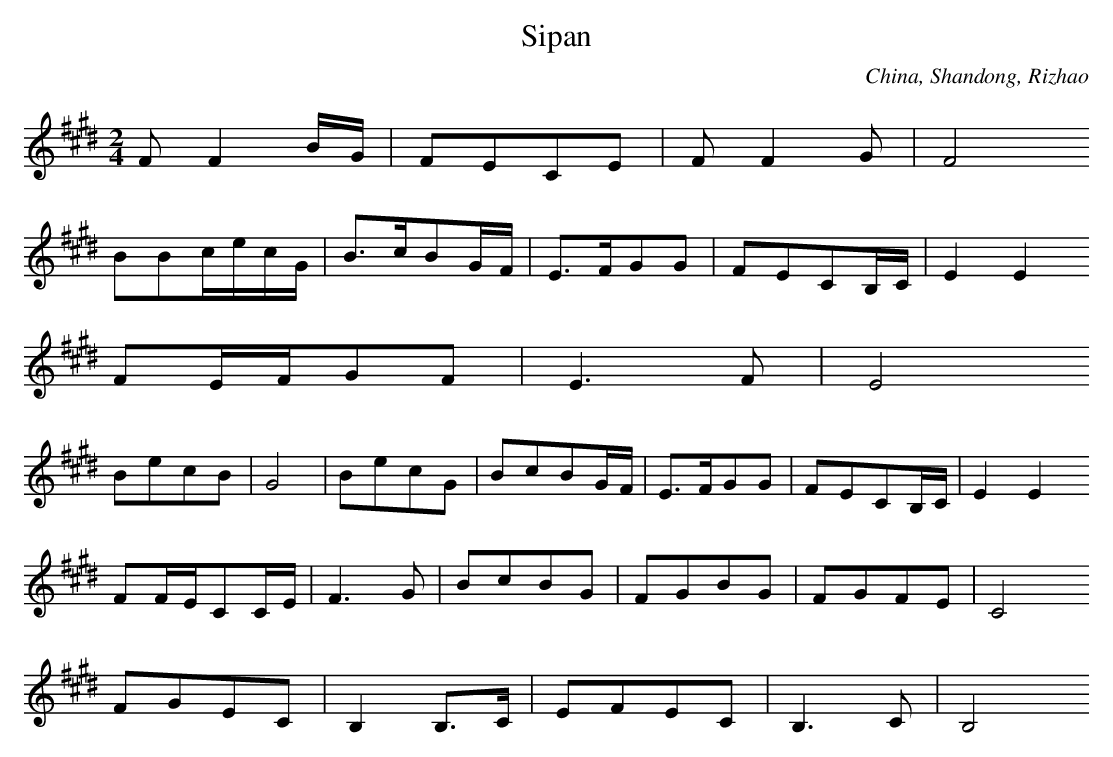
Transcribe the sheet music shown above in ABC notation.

X:1
T: Sipan
O: China, Shandong, Rizhao
M: 2/4
L: 1/16
K: E
F2F4BG | F2E2C2E2 | F2F4G2 | F8
B2B2cecG | B3cB2GF | E3FG2G2 | F2E2C2B,C | E4E4
F2EFG2F2 | E6F2 | E8
B2e2c2B2 | G8 | B2e2c2G2 | B2c2B2GF | E3FG2G2 | F2E2C2B,C | E4E4
F2FEC2CE | F6G2 | B2c2B2G2 | F2G2B2G2 | F2G2F2E2 | C8
F2G2E2C2 | B,4B,3C | E2F2E2C2 | B,6C2 | B,8
